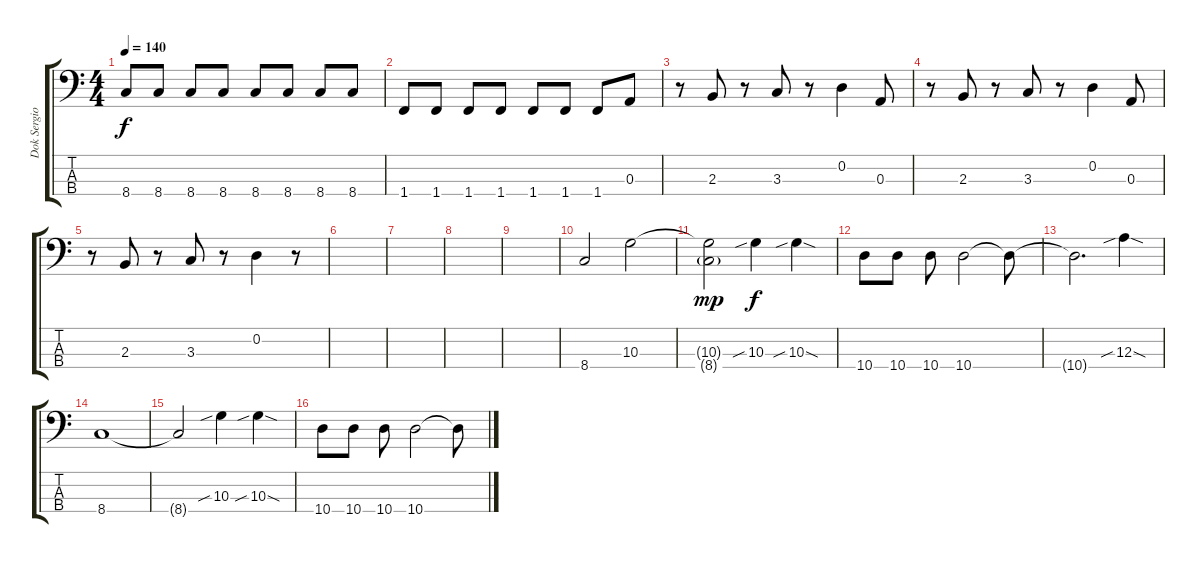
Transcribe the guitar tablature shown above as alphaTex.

\track ("Dok Sergio(Bass)" "Dok Sergio") {instrument electricbassfinger}
\staff {score tabs}
\tuning (G2 D2 A1 E1) {hide}
\ts (4 4)
\tempo 140
\clef f4
\ks c
8.4.8{dy f} 8.4.8 8.4.8 8.4.8 8.4.8 8.4.8 8.4.8 8.4.8 |
1.4.8 1.4.8 1.4.8 1.4.8 1.4.8 1.4.8 1.4.8 0.3.8 |
r.8 2.3.8 r.8 3.3.8 r.8 0.2.4 0.3.8 |
r.8 2.3.8 r.8 3.3.8 r.8 0.2.4 0.3.8 |
r.8 2.3.8 r.8 3.3.8 r.8 0.2.4 r.8 |
|
|
|
|
8.4.2 10.3.2 |
(10.3{t} 8.4{g}).2{dy mp} 10.3{sib}.4{dy f} 10.3{sib sod}.4 |
10.4.8 10.4.8 10.4.8 10.4.2 10.4{t}.8 |
10.4{t}.2{d} 12.3{sib sod}.4 |
8.4.1 |
8.4{t}.2 10.3{sib}.4 10.3{sib sod}.4 |
10.4.8 10.4.8 10.4.8 10.4.2 10.4{t}.8
